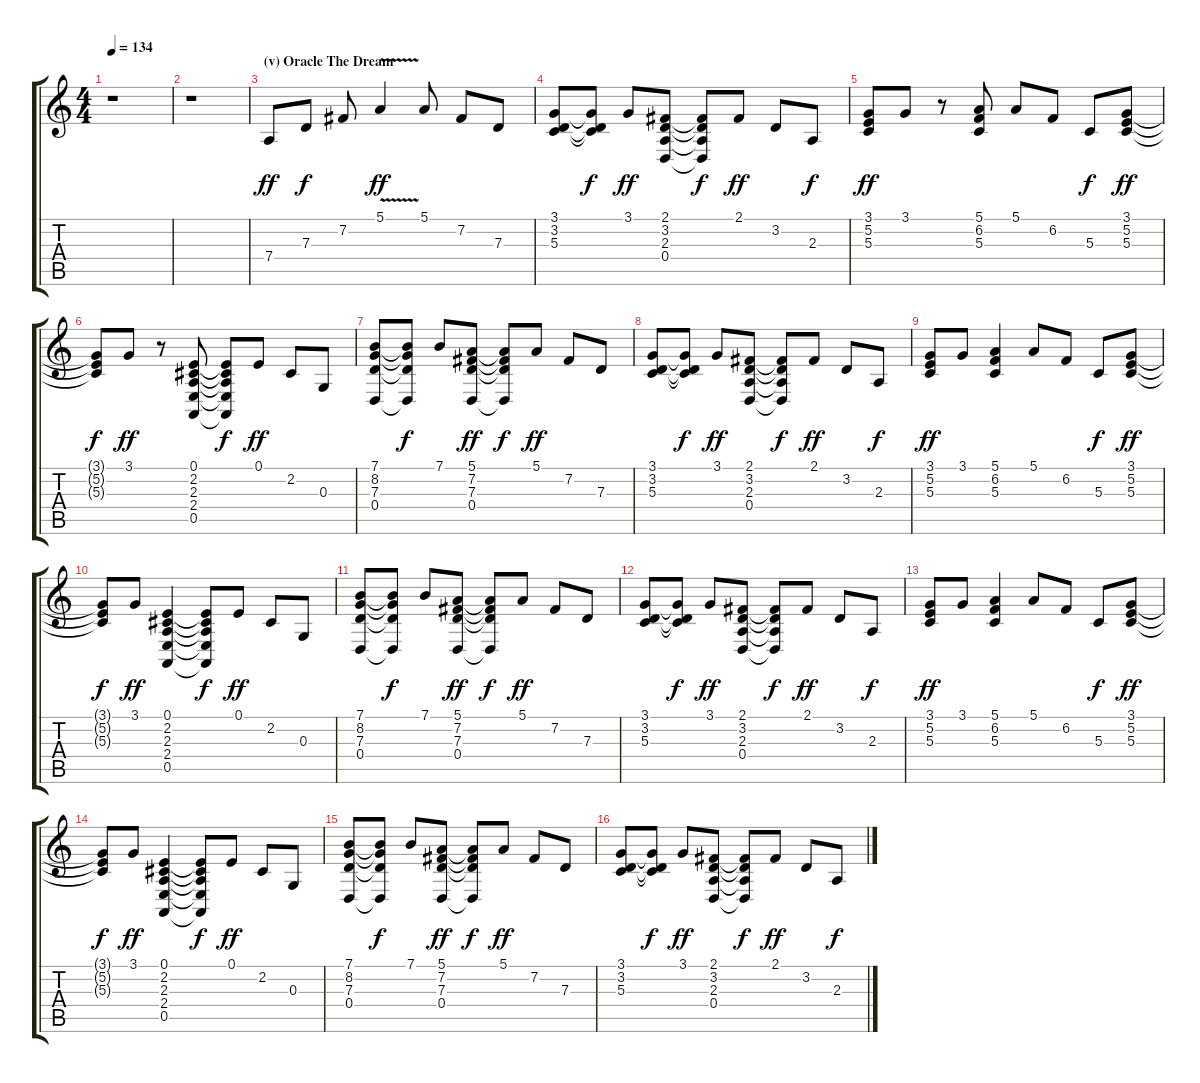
\track "" {instrument pad5bowed}
\staff {score tabs}
\tuning (E4 B3 G3 D3 A2 E2) {hide}
\ts (4 4)
\tempo 134
\clef g2
\ks c
r.1{dy ff instrument pad5bowed} |
r.1 |
\section ("" "(v) Oracle The Dream")
7.4.8 7.3.8{dy f} 7.2.8 5.1{v}.4{dy ff} 5.1.8 7.2.8 7.3.8 |
(3.1 3.2 5.3).8 (3.1{t} 3.2{t} 5.3{t}).8{dy f} 3.1.8{dy ff} (2.1 3.2 2.3 0.4).8 (2.1{t} 3.2{t} 2.3{t} 0.4{t}).8{dy f} 2.1.8{dy ff} 3.2.8 2.3.8{dy f} |
(3.1 5.2 5.3).8{dy ff} 3.1.8 r.8 (5.1 6.2 5.3).8 5.1.8 6.2.8 5.3.8{dy f} (3.1 5.2 5.3).8{dy ff} |
(3.1{t} 5.2{t} 5.3{t}).8{dy f} 3.1.8{dy ff} r.8 (0.1 2.2 2.3 2.4 0.5).8 (0.1{t} 2.2{t} 2.3{t} 2.4{t} 0.5{t}).8{dy f} 0.1.8{dy ff} 2.2.8 0.3.8 |
(7.1 8.2 7.3 0.4).8 (7.1{t} 8.2{t} 7.3{t} 0.4{t}).8{dy f} 7.1.8 (5.1 7.2 7.3 0.4).8{dy ff} (5.1{t} 7.2{t} 7.3{t} 0.4{t}).8{dy f} 5.1.8{dy ff} 7.2.8 7.3.8 |
(3.1 3.2 5.3).8 (3.1{t} 3.2{t} 5.3{t}).8{dy f} 3.1.8{dy ff} (2.1 3.2 2.3 0.4).8 (2.1{t} 3.2{t} 2.3{t} 0.4{t}).8{dy f} 2.1.8{dy ff} 3.2.8 2.3.8{dy f} |
(3.1 5.2 5.3).8{dy ff} 3.1.8 (5.1 6.2 5.3).4 5.1.8 6.2.8 5.3.8{dy f} (3.1 5.2 5.3).8{dy ff} |
(3.1{t} 5.2{t} 5.3{t}).8{dy f} 3.1.8{dy ff} (0.1 2.2 2.3 2.4 0.5).4 (0.1{t} 2.2{t} 2.3{t} 2.4{t} 0.5{t}).8{dy f} 0.1.8{dy ff} 2.2.8 0.3.8 |
(7.1 8.2 7.3 0.4).8 (7.1{t} 8.2{t} 7.3{t} 0.4{t}).8{dy f} 7.1.8 (5.1 7.2 7.3 0.4).8{dy ff} (5.1{t} 7.2{t} 7.3{t} 0.4{t}).8{dy f} 5.1.8{dy ff} 7.2.8 7.3.8 |
(3.1 3.2 5.3).8 (3.1{t} 3.2{t} 5.3{t}).8{dy f} 3.1.8{dy ff} (2.1 3.2 2.3 0.4).8 (2.1{t} 3.2{t} 2.3{t} 0.4{t}).8{dy f} 2.1.8{dy ff} 3.2.8 2.3.8{dy f} |
(3.1 5.2 5.3).8{dy ff} 3.1.8 (5.1 6.2 5.3).4 5.1.8 6.2.8 5.3.8{dy f} (3.1 5.2 5.3).8{dy ff} |
(3.1{t} 5.2{t} 5.3{t}).8{dy f} 3.1.8{dy ff} (0.1 2.2 2.3 2.4 0.5).4 (0.1{t} 2.2{t} 2.3{t} 2.4{t} 0.5{t}).8{dy f} 0.1.8{dy ff} 2.2.8 0.3.8 |
(7.1 8.2 7.3 0.4).8 (7.1{t} 8.2{t} 7.3{t} 0.4{t}).8{dy f} 7.1.8 (5.1 7.2 7.3 0.4).8{dy ff} (5.1{t} 7.2{t} 7.3{t} 0.4{t}).8{dy f} 5.1.8{dy ff} 7.2.8 7.3.8 |
(3.1 3.2 5.3).8 (3.1{t} 3.2{t} 5.3{t}).8{dy f} 3.1.8{dy ff} (2.1 3.2 2.3 0.4).8 (2.1{t} 3.2{t} 2.3{t} 0.4{t}).8{dy f} 2.1.8{dy ff} 3.2.8 2.3.8{dy f}
